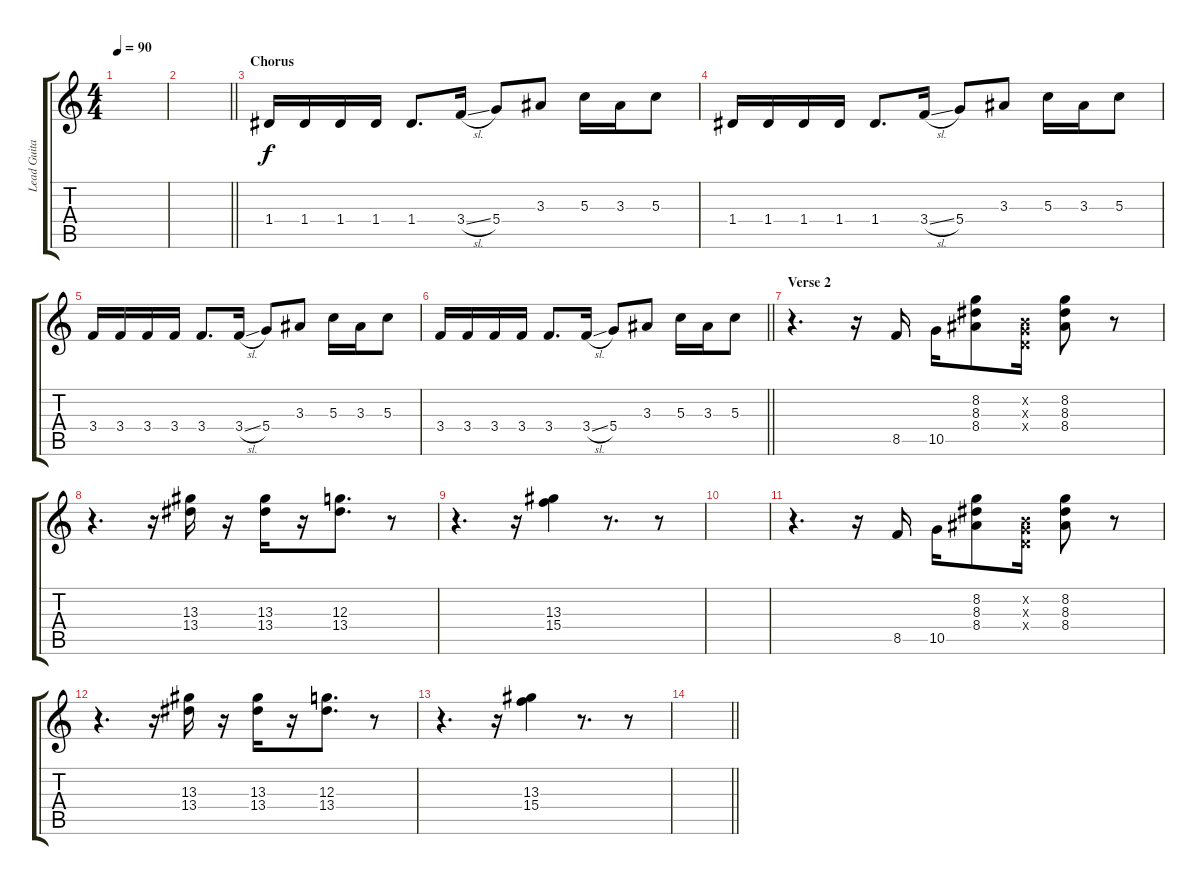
\track ("Lead Guitar" "Lead Guita") {instrument distortionguitar}
\staff {score tabs}
\tuning (E4 B3 G3 D3 A2 E2) {hide}
\ts (4 4)
\tempo 90
\clef g2
\ks c
|
\barLineRight lightlight
|
\section ("" "Chorus")
1.4.16 1.4.16 1.4.16 1.4.16 1.4.8{d} 3.4{sl}.16 5.4.8 3.3.8 5.3.16 3.3.16 5.3.8 |
1.4.16 1.4.16 1.4.16 1.4.16 1.4.8{d} 3.4{sl}.16 5.4.8 3.3.8 5.3.16 3.3.16 5.3.8 |
3.4.16 3.4.16 3.4.16 3.4.16 3.4.8{d} 3.4{sl}.16 5.4.8 3.3.8 5.3.16 3.3.16 5.3.8 |
\barLineRight lightlight
3.4.16 3.4.16 3.4.16 3.4.16 3.4.8{d} 3.4{sl}.16 5.4.8 3.3.8 5.3.16 3.3.16 5.3.8 |
\section ("" "Verse 2")
r.4{d} r.16 8.5.16 10.5.16 (8.2 8.3 8.4).8 (0.2{x} 0.3{x} 0.4{x}).16 (8.2 8.3 8.4).8 r.8 |
r.4{d} r.16 (13.3 13.4).16 r.16 (13.3 13.4).16 r.16 (12.3 13.4).8{d} r.8 |
r.4{d} r.16 (13.3 15.4).4 r.8{d} r.8 |
|
r.4{d} r.16 8.5.16 10.5.16 (8.2 8.3 8.4).8 (0.2{x} 0.3{x} 0.4{x}).16 (8.2 8.3 8.4).8 r.8 |
r.4{d} r.16 (13.3 13.4).16 r.16 (13.3 13.4).16 r.16 (12.3 13.4).8{d} r.8 |
r.4{d} r.16 (13.3 15.4).4 r.8{d} r.8 |
\barLineRight lightlight
